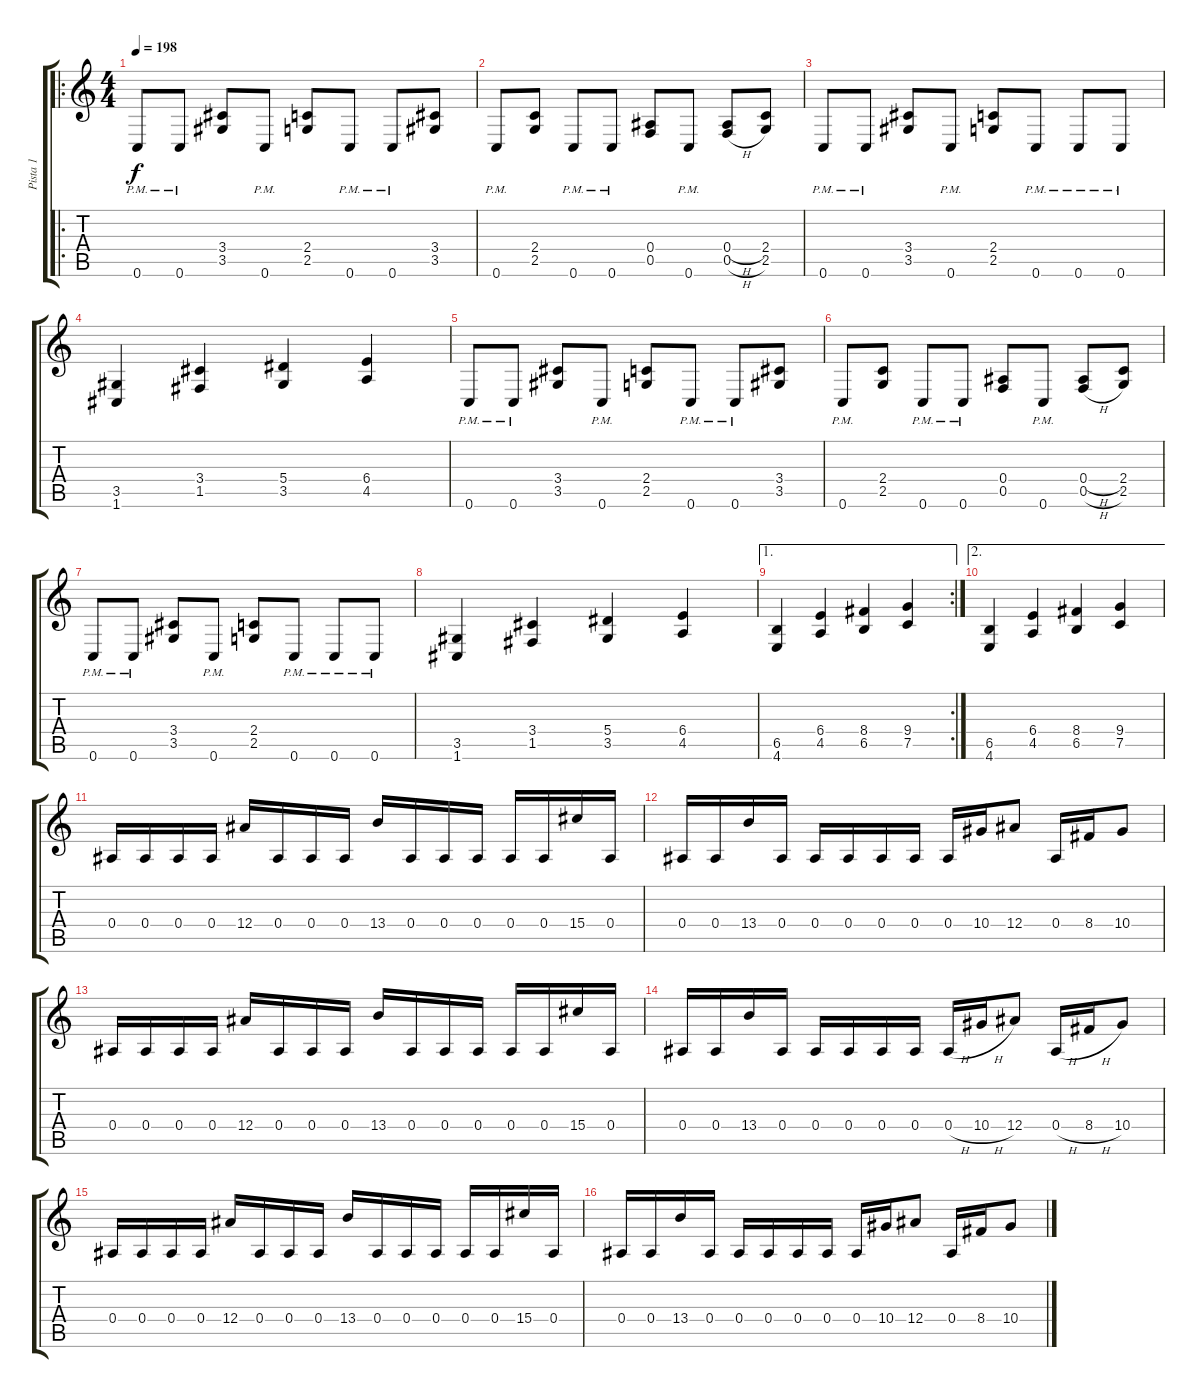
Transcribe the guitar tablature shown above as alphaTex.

\track ("Pista 1" "Pista 1") {instrument distortionguitar}
\staff {score tabs}
\tuning (C4 G3 Eb3 Bb2 F2 C2) {hide}
\ro
\ts (4 4)
\tempo 198
\clef g2
\ks c
0.6{pm}.8{dy f} 0.6{pm}.8 (3.4 3.5).8 0.6{pm}.8 (2.4 2.5).8 0.6{pm}.8 0.6{pm}.8 (3.4 3.5).8 |
0.6{pm}.8 (2.4 2.5).8 0.6{pm}.8 0.6{pm}.8 (0.4 0.5).8 0.6{pm}.8 (0.4{h} 0.5{h}).8 (2.4 2.5).8 |
0.6{pm}.8 0.6{pm}.8 (3.4 3.5).8 0.6{pm}.8 (2.4 2.5).8 0.6{pm}.8 0.6{pm}.8 0.6{pm}.8 |
(3.5 1.6).4 (3.4 1.5).4 (5.4 3.5).4 (6.4 4.5).4 |
0.6{pm}.8 0.6{pm}.8 (3.4 3.5).8 0.6{pm}.8 (2.4 2.5).8 0.6{pm}.8 0.6{pm}.8 (3.4 3.5).8 |
0.6{pm}.8 (2.4 2.5).8 0.6{pm}.8 0.6{pm}.8 (0.4 0.5).8 0.6{pm}.8 (0.4{h} 0.5{h}).8 (2.4 2.5).8 |
0.6{pm}.8 0.6{pm}.8 (3.4 3.5).8 0.6{pm}.8 (2.4 2.5).8 0.6{pm}.8 0.6{pm}.8 0.6{pm}.8 |
(3.5 1.6).4 (3.4 1.5).4 (5.4 3.5).4 (6.4 4.5).4 |
\ae 1
\rc 2
(6.5 4.6).4 (6.4 4.5).4 (8.4 6.5).4 (9.4 7.5).4 |
\ae 2
(6.5 4.6).4 (6.4 4.5).4 (8.4 6.5).4 (9.4 7.5).4 |
0.4.16 0.4.16 0.4.16 0.4.16 12.4.16 0.4.16 0.4.16 0.4.16 13.4.16 0.4.16 0.4.16 0.4.16 0.4.16 0.4.16 15.4.16 0.4.16 |
0.4.16 0.4.16 13.4.16 0.4.16 0.4.16 0.4.16 0.4.16 0.4.16 0.4.16 10.4.16 12.4.8 0.4.16 8.4.16 10.4.8 |
0.4.16 0.4.16 0.4.16 0.4.16 12.4.16 0.4.16 0.4.16 0.4.16 13.4.16 0.4.16 0.4.16 0.4.16 0.4.16 0.4.16 15.4.16 0.4.16 |
0.4.16 0.4.16 13.4.16 0.4.16 0.4.16 0.4.16 0.4.16 0.4.16 0.4{h}.16 10.4{h}.16 12.4.8 0.4{h}.16 8.4{h}.16 10.4.8 |
0.4.16 0.4.16 0.4.16 0.4.16 12.4.16 0.4.16 0.4.16 0.4.16 13.4.16 0.4.16 0.4.16 0.4.16 0.4.16 0.4.16 15.4.16 0.4.16 |
0.4.16 0.4.16 13.4.16 0.4.16 0.4.16 0.4.16 0.4.16 0.4.16 0.4.16 10.4.16 12.4.8 0.4.16 8.4.16 10.4.8
